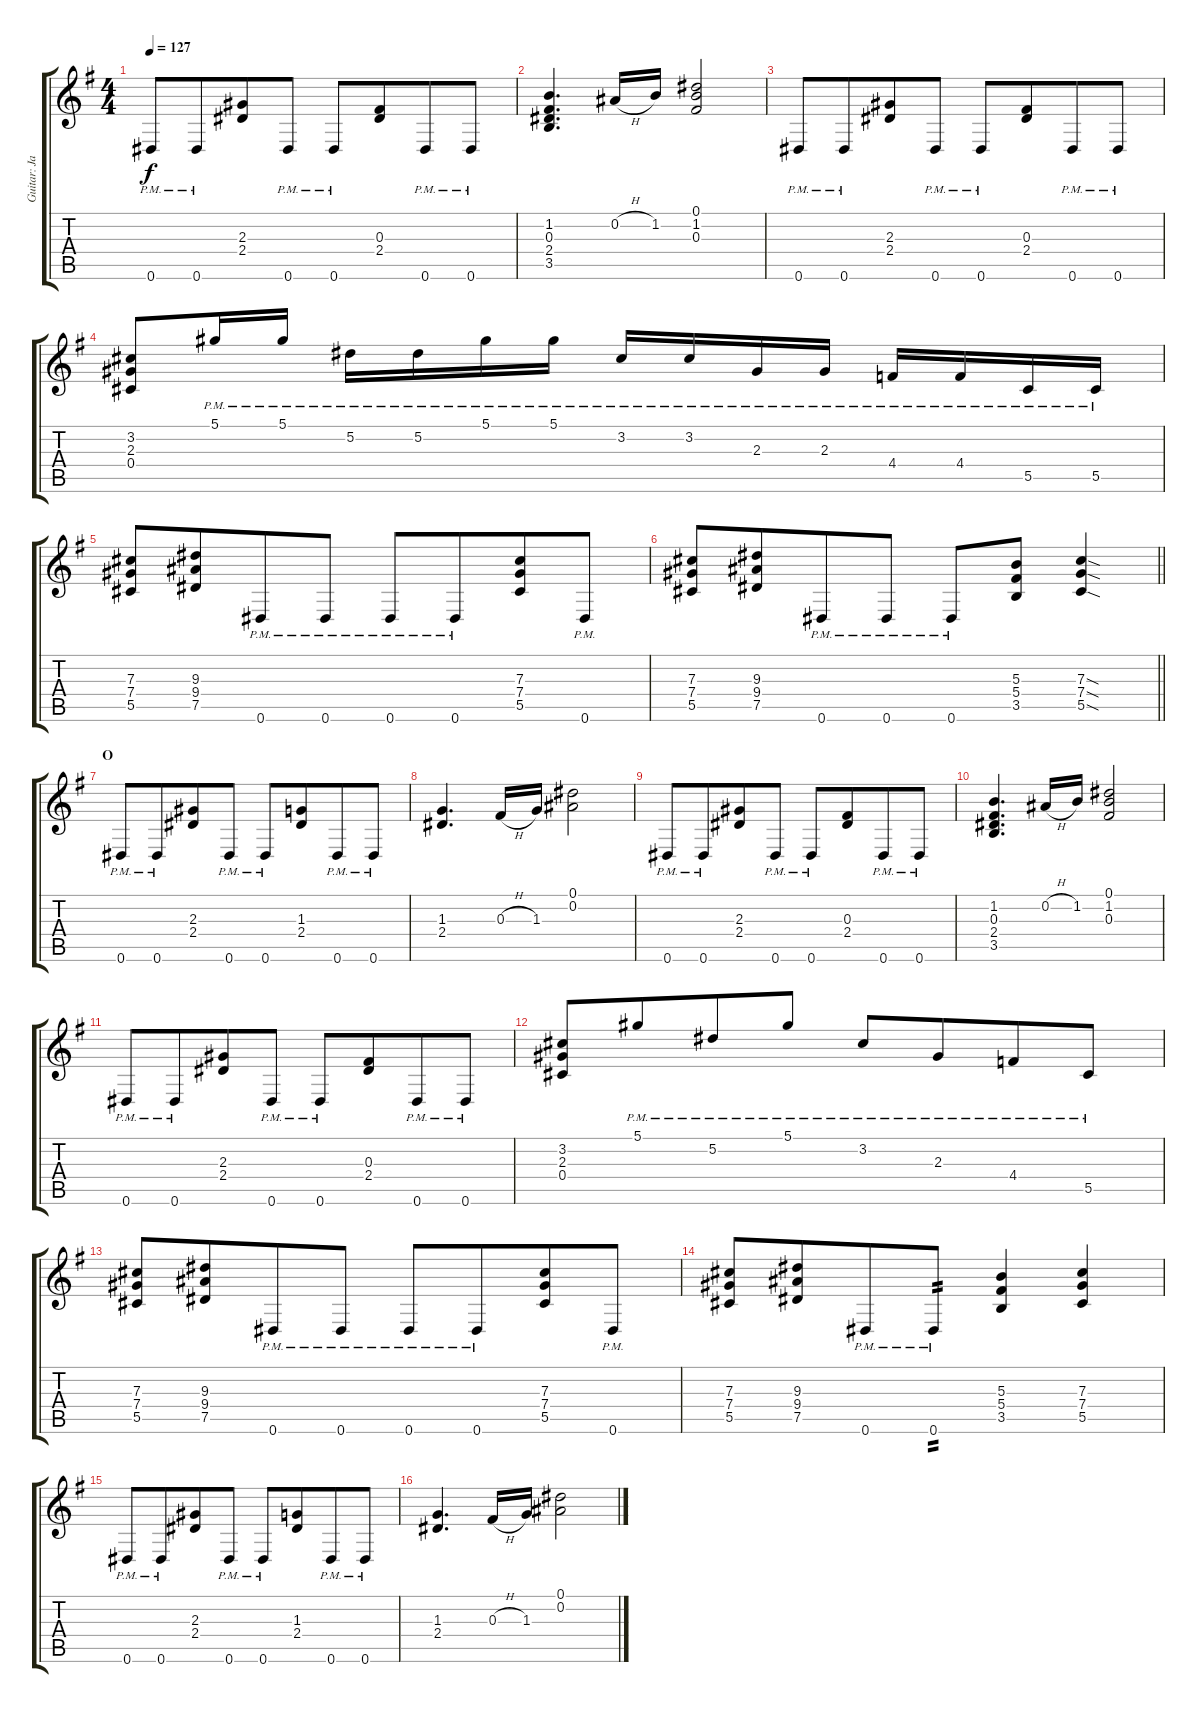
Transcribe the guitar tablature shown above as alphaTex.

\track ("Guitar: Jake" "Guitar: Ja") {instrument distortionguitar}
\staff {score tabs}
\tuning (Eb4 Bb3 Gb3 Db3 Ab2 Eb2) {hide}
\ts (4 4)
\tempo 127
\clef g2
\ks g
0.6{pm}.8{dy f} 0.6{pm}.8{beam merge} (2.3 2.4).8 0.6{pm}.8 0.6{pm}.8 (0.3 2.4).8{beam merge} 0.6{pm}.8 0.6{pm}.8 |
(1.2 0.3 2.4 3.5).4{d} 0.2{h}.16 1.2.16 (0.1 1.2 0.3).2 |
0.6{pm}.8 0.6{pm}.8{beam merge} (2.3 2.4).8 0.6{pm}.8 0.6{pm}.8 (0.3 2.4).8{beam merge} 0.6{pm}.8 0.6{pm}.8 |
(3.2 2.3 0.4).8 5.1{pm}.16 5.1{pm}.16 5.2{pm}.16 5.2{pm}.16 5.1{pm}.16 5.1{pm}.16 3.2{pm}.16 3.2{pm}.16 2.3{pm}.16 2.3{pm}.16 4.4{pm}.16 4.4{pm}.16 5.5{pm}.16 5.5{pm}.16 |
(7.3 7.4 5.5).8 (9.3 9.4 7.5).8{beam merge} 0.6{pm}.8 0.6{pm}.8 0.6{pm}.8 0.6{pm}.8{beam merge} (7.3 7.4 5.5).8 0.6{pm}.8 |
\barLineRight lightlight
(7.3 7.4 5.5).8 (9.3 9.4 7.5).8{beam merge} 0.6{pm}.8 0.6{pm}.8 0.6{pm}.8 (5.3 5.4 3.5).8 (7.3{sod} 7.4{sod} 5.5{sod}).4 |
\section ("" "O")
0.6{pm}.8{volume 8} 0.6{pm}.8{beam merge} (2.3 2.4).8 0.6{pm}.8 0.6{pm}.8 (1.3 2.4).8{beam merge} 0.6{pm}.8 0.6{pm}.8 |
(1.3 2.4).4{d} 0.3{h}.16 1.3.16 (0.1 0.2).2 |
0.6{pm}.8 0.6{pm}.8{beam merge} (2.3 2.4).8 0.6{pm}.8 0.6{pm}.8 (0.3 2.4).8{beam merge} 0.6{pm}.8 0.6{pm}.8 |
(1.2 0.3 2.4 3.5).4{d} 0.2{h}.16 1.2.16 (0.1 1.2 0.3).2 |
0.6{pm}.8 0.6{pm}.8{beam merge} (2.3 2.4).8 0.6{pm}.8 0.6{pm}.8 (0.3 2.4).8{beam merge} 0.6{pm}.8 0.6{pm}.8 |
(3.2 2.3 0.4).8 5.1{pm}.8{beam merge} 5.2{pm}.8 5.1{pm}.8 3.2{pm}.8 2.3{pm}.8{beam merge} 4.4{pm}.8 5.5{pm}.8 |
(7.3 7.4 5.5).8 (9.3 9.4 7.5).8{beam merge} 0.6{pm}.8 0.6{pm}.8 0.6{pm}.8 0.6{pm}.8{beam merge} (7.3 7.4 5.5).8 0.6{pm}.8 |
(7.3 7.4 5.5).8 (9.3 9.4 7.5).8{beam merge} 0.6{pm}.8 0.6{pm}.8{tp 2} (5.3 5.4 3.5).4 (7.3 7.4 5.5).4 |
0.6{pm}.8 0.6{pm}.8{beam merge} (2.3 2.4).8 0.6{pm}.8 0.6{pm}.8 (1.3 2.4).8{beam merge} 0.6{pm}.8 0.6{pm}.8 |
(1.3 2.4).4{d} 0.3{h}.16 1.3.16 (0.1 0.2).2
